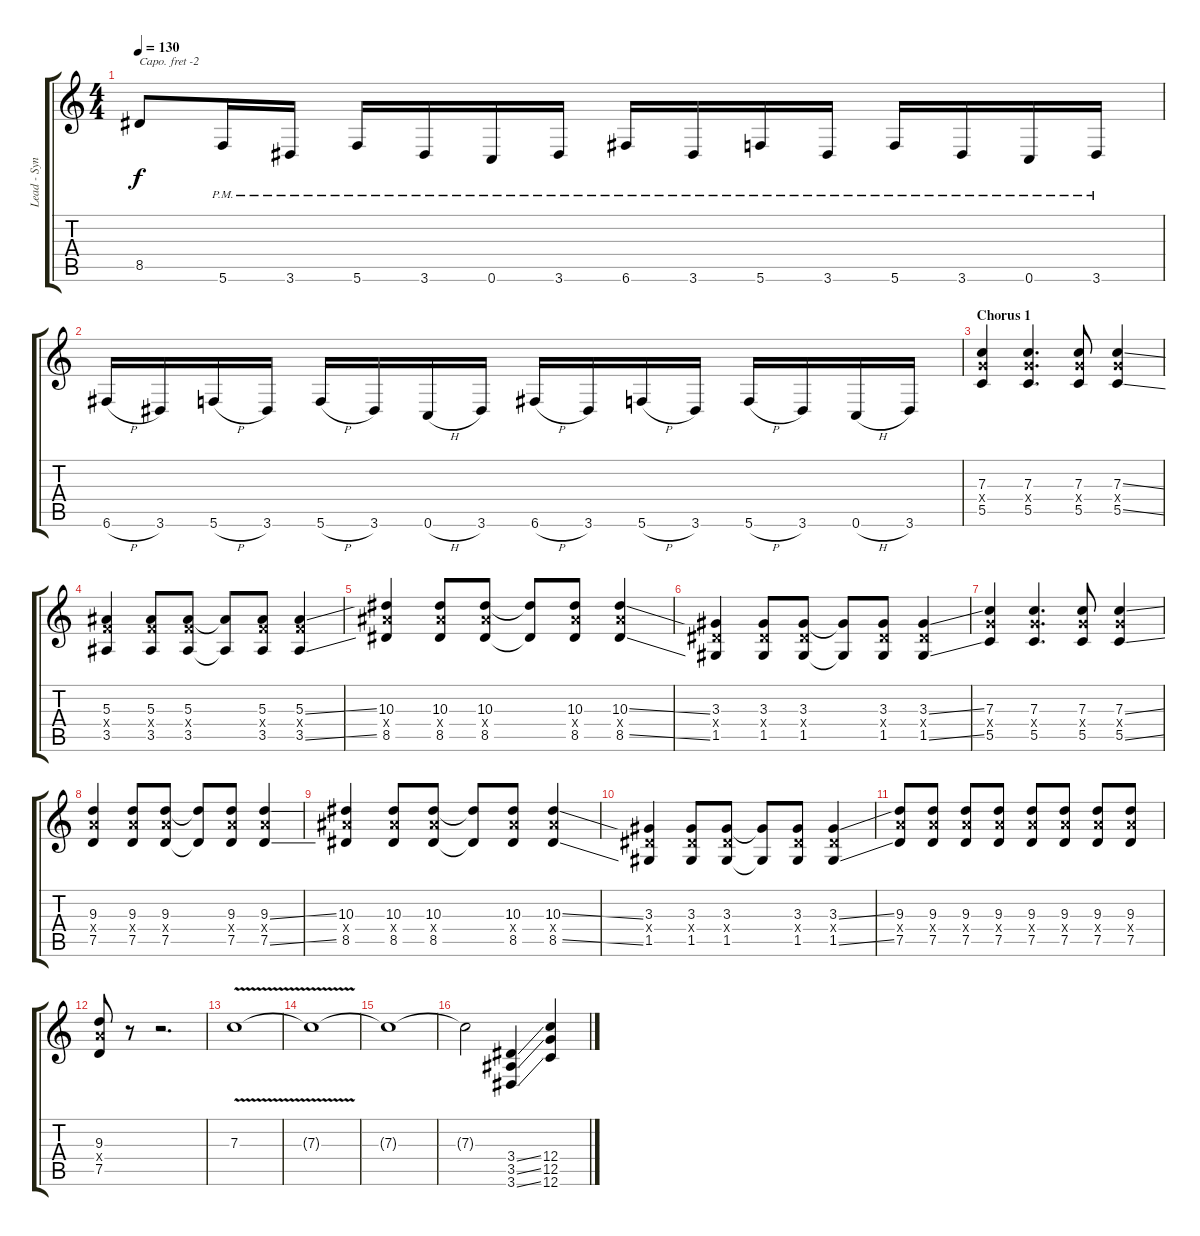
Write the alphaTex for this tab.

\track ("Lead - Synyster Gates" "Lead - Syn") {instrument distortionguitar}
\staff {score tabs}
\capo -2
\tuning (E4 B3 G3 D3 A2 D2) {hide}
\ts (4 4)
\tempo 130
\clef g2
\ks c
8.5.8{dy f} 5.6{pm}.16 3.6{pm}.16 5.6{pm}.16 3.6{pm}.16 0.6{pm}.16 3.6{pm}.16 6.6{pm}.16 3.6{pm}.16 5.6{pm}.16 3.6{pm}.16 5.6{pm}.16 3.6{pm}.16 0.6{pm}.16 3.6{pm}.16 |
6.6{h}.16 3.6.16 5.6{h}.16 3.6.16 5.6{h}.16 3.6.16 0.6{h}.16 3.6.16 6.6{h}.16 3.6.16 5.6{h}.16 3.6.16 5.6{h}.16 3.6.16 0.6{h}.16 3.6.16 |
\section ("" "Chorus 1")
(7.3 7.4{x} 5.5).4 (7.3 7.4{x} 5.5).4{d} (7.3 7.4{x} 5.5).8 (7.3{ss} 7.4{x} 5.5{ss}).4 |
(5.3 5.4{x} 3.5).4 (5.3 5.4{x} 3.5).8 (5.3 5.4{x} 3.5).8 (5.3{t} 3.5{t}).8 (5.3 5.4{x} 3.5).8 (5.3{ss} 5.4{x} 3.5{ss}).4 |
(10.3 10.4{x} 8.5).4 (10.3 10.4{x} 8.5).8 (10.3 10.4{x} 8.5).8 (10.3{t} 8.5{t}).8 (10.3 10.4{x} 8.5).8 (10.3{ss} 10.4{x} 8.5{ss}).4 |
(3.3 3.4{x} 1.5).4 (3.3 3.4{x} 1.5).8 (3.3 3.4{x} 1.5).8 (3.3{t} 1.5{t}).8 (3.3 3.4{x} 1.5).8 (3.3{ss} 3.4{x} 1.5{ss}).4 |
(7.3 7.4{x} 5.5).4 (7.3 7.4{x} 5.5).4{d} (7.3 7.4{x} 5.5).8 (7.3{ss} 7.4{x} 5.5{ss}).4 |
(9.3 9.4{x} 7.5).4 (9.3 9.4{x} 7.5).8 (9.3 9.4{x} 7.5).8 (9.3{t} 7.5{t}).8 (9.3 9.4{x} 7.5).8 (9.3{ss} 9.4{x} 7.5{ss}).4 |
(10.3 10.4{x} 8.5).4 (10.3 10.4{x} 8.5).8 (10.3 10.4{x} 8.5).8 (10.3{t} 8.5{t}).8 (10.3 10.4{x} 8.5).8 (10.3{ss} 10.4{x} 8.5{ss}).4 |
(3.3 3.4{x} 1.5).4 (3.3 3.4{x} 1.5).8 (3.3 3.4{x} 1.5).8 (3.3{t} 1.5{t}).8 (3.3 3.4{x} 1.5).8 (3.3{ss} 3.4{x} 1.5{ss}).4 |
(9.3 9.4{x} 7.5).8 (9.3 9.4{x} 7.5).8 (9.3 9.4{x} 7.5).8 (9.3 9.4{x} 7.5).8 (9.3 9.4{x} 7.5).8 (9.3 9.4{x} 7.5).8 (9.3 9.4{x} 7.5).8 (9.3 9.4{x} 7.5).8 |
(9.3 9.4{x} 7.5).8 r.8 r.2{d} |
7.3{v}.1 |
7.3{t}.1 |
7.3{t}.1 |
7.3{t}.2 (3.4{ss} 3.5{ss} 3.6{ss}).4 (12.4{ss} 12.5{ss} 12.6{ss}).4
